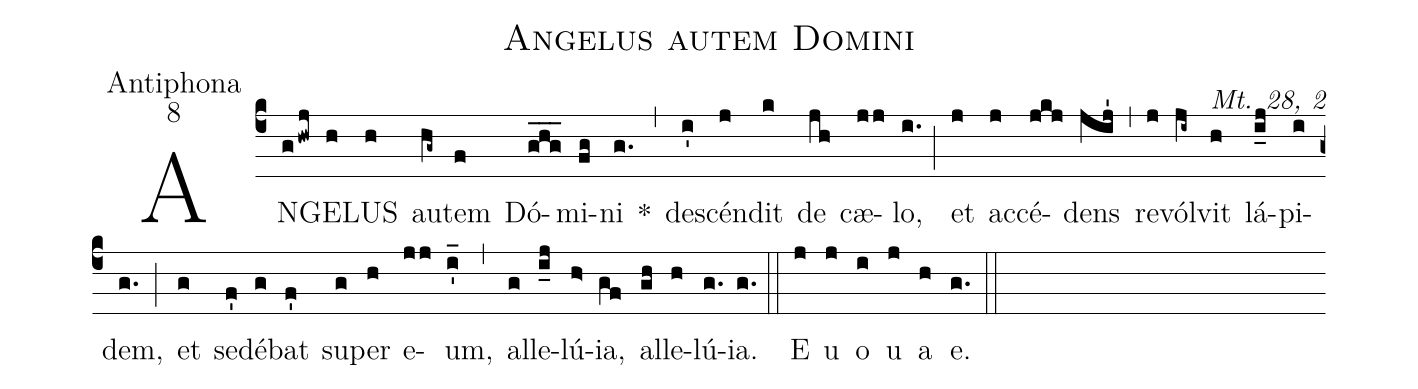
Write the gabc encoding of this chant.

name:Angelus autem Domini;
office-part:Antiphona;
mode:8;
commentary:Mt. 28, 2;
%%
(c4)
AN(ghwj)GE(h)LUS(h) au(hg~)tem(f) Dó(ghg___)mi(fg)ni(g.) *(,)
de(i')scén(j)dit(k) de(jh) cæ(jj)lo,(i.) (;)
et(j) ac(j)cé(jkj)dens(jij') (,)
re(j)vól(ji~)vit(h) lá(i_j)pi(i)dem,(g.) (;)
et(g) se(f')dé(g)bat(f') su(g)per(h) e(jj)um,(i'_) (,) al(g)le(i_j)lú(h>)ia,(gf) al(gh)le(h)lú(g.)ia.(g.) (::)
E(j) u(j) o(i) u(j) a(h) e.(g.) (::)
